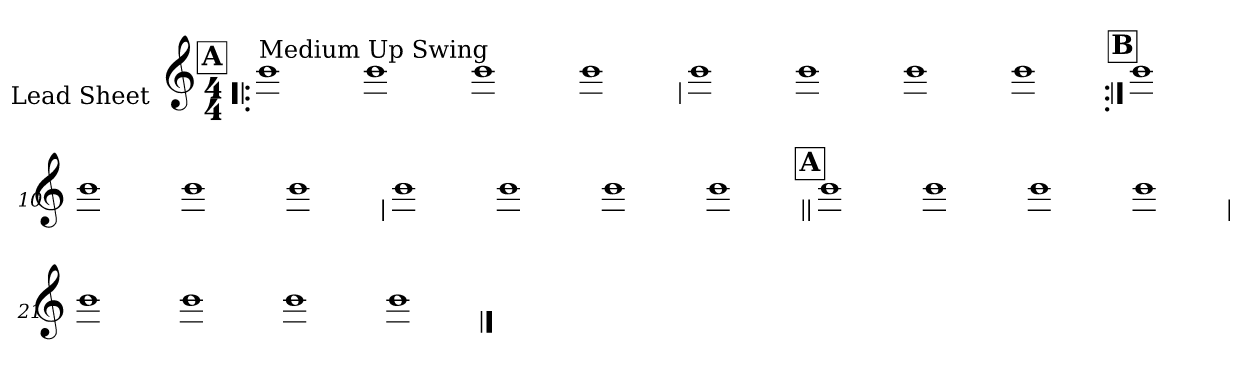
**kern
*part1
*staff1
*I"Lead Sheet
*stria0
*clefG2
*k[]
*a:
*M4/4
!!LO:REH:place=s1:a:t=A
=1!|:
!LO:TX:a:t=Medium Up Swing
1b
=2-
1b
=3-
1b
=4-
1b
!!LO:LB:g=z
=5
1b
=6-
1b
=7-
1b
=8-
1b
!!LO:LB:g=z
!!LO:REH:place=s1:a:t=B
=9:|!
1b
=10-
1b
=11-
1b
=12-
1b
!!LO:LB:g=z
=13
1b
=14-
1b
=15-
1b
=16-
1b
!!LO:LB:g=z
!!LO:REH:place=s1:a:t=A
=17||
1b
=18-
1b
=19-
1b
=20-
1b
!!LO:LB:g=z
=21
1b
=22-
1b
=23-
1b
=24-
1b
==
*-
